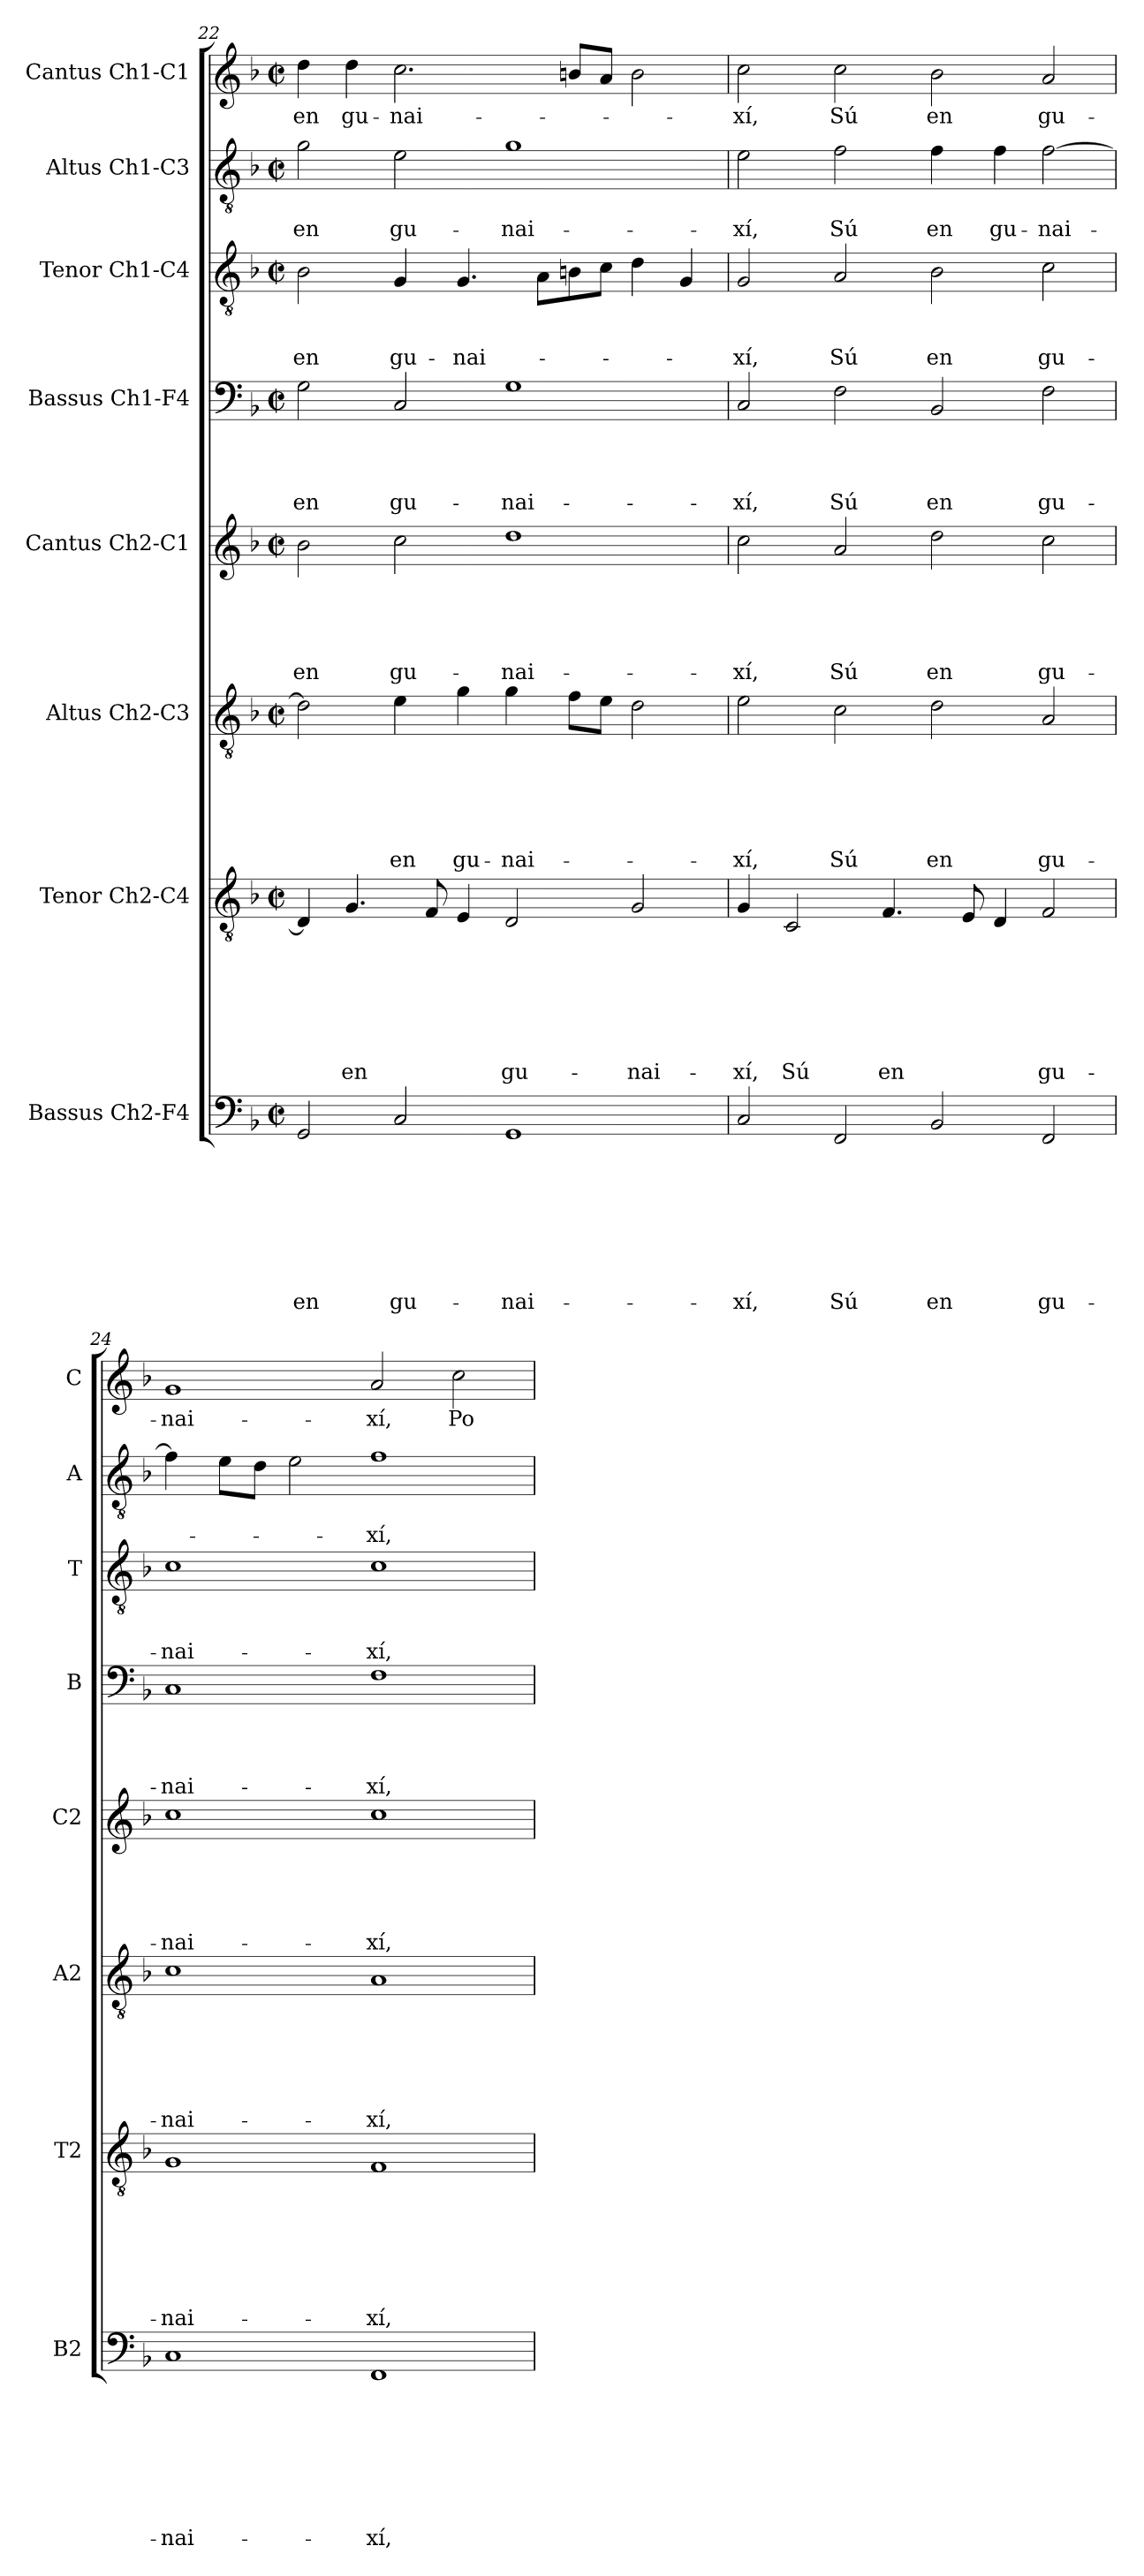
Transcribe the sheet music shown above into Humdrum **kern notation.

**kern	**text	**text	**text	**text	**text	**text	**text	**text	**kern	**text	**text	**text	**text	**text	**text	**text	**kern	**text	**text	**text	**text	**text	**text	**kern	**text	**text	**text	**text	**text	**kern	**text	**text	**text	**text	**kern	**text	**text	**text	**kern	**text	**text	**kern	**text
*part8	*part8	*part8	*part8	*part8	*part8	*part8	*part8	*part8	*part7	*part7	*part7	*part7	*part7	*part7	*part7	*part7	*part6	*part6	*part6	*part6	*part6	*part6	*part6	*part5	*part5	*part5	*part5	*part5	*part5	*part4	*part4	*part4	*part4	*part4	*part3	*part3	*part3	*part3	*part2	*part2	*part2	*part1	*part1
*staff8	*staff8	*staff8	*staff8	*staff8	*staff8	*staff8	*staff8	*staff8	*staff7	*staff7	*staff7	*staff7	*staff7	*staff7	*staff7	*staff7	*staff6	*staff6	*staff6	*staff6	*staff6	*staff6	*staff6	*staff5	*staff5	*staff5	*staff5	*staff5	*staff5	*staff4	*staff4	*staff4	*staff4	*staff4	*staff3	*staff3	*staff3	*staff3	*staff2	*staff2	*staff2	*staff1	*staff1
*I"Bassus Ch2-F4	*	*	*	*	*	*	*	*	*I"Tenor Ch2-C4	*	*	*	*	*	*	*	*I"Altus Ch2-C3	*	*	*	*	*	*	*I"Cantus Ch2-C1	*	*	*	*	*	*I"Bassus Ch1-F4	*	*	*	*	*I"Tenor Ch1-C4	*	*	*	*I"Altus Ch1-C3	*	*	*I"Cantus Ch1-C1	*
*I'B2	*	*	*	*	*	*	*	*	*I'T2	*	*	*	*	*	*	*	*I'A2	*	*	*	*	*	*	*I'C2	*	*	*	*	*	*I'B	*	*	*	*	*I'T	*	*	*	*I'A	*	*	*I'C	*
!!LO:PB:g=z
*clefF4	*	*	*	*	*	*	*	*	*clefGv2	*	*	*	*	*	*	*	*clefGv2	*	*	*	*	*	*	*clefG2	*	*	*	*	*	*clefF4	*	*	*	*	*clefGv2	*	*	*	*clefGv2	*	*	*clefG2	*
*k[b-]	*	*	*	*	*	*	*	*	*k[b-]	*	*	*	*	*	*	*	*k[b-]	*	*	*	*	*	*	*k[b-]	*	*	*	*	*	*k[b-]	*	*	*	*	*k[b-]	*	*	*	*k[b-]	*	*	*k[b-]	*
*F:	*	*	*	*	*	*	*	*	*F:	*	*	*	*	*	*	*	*F:	*	*	*	*	*	*	*F:	*	*	*	*	*	*F:	*	*	*	*	*F:	*	*	*	*F:	*	*	*F:	*
*M2/2	*	*	*	*	*	*	*	*	*M2/2	*	*	*	*	*	*	*	*M2/2	*	*	*	*	*	*	*M2/2	*	*	*	*	*	*M2/2	*	*	*	*	*M2/2	*	*	*	*M2/2	*	*	*M2/2	*
*met(c|)	*	*	*	*	*	*	*	*	*met(c|)	*	*	*	*	*	*	*	*met(c|)	*	*	*	*	*	*	*met(c|)	*	*	*	*	*	*met(c|)	*	*	*	*	*met(c|)	*	*	*	*met(c|)	*	*	*met(c|)	*
=22	=22	=22	=22	=22	=22	=22	=22	=22	=22	=22	=22	=22	=22	=22	=22	=22	=22	=22	=22	=22	=22	=22	=22	=22	=22	=22	=22	=22	=22	=22	=22	=22	=22	=22	=22	=22	=22	=22	=22	=22	=22	=22	=22
!	!	!	!	!	!	!	!	!LO:LY:b	!	!	!	!	!	!	!	!	!	!	!	!	!	!	!	!	!	!	!	!	!LO:LY:b	!	!	!	!	!LO:LY:b	!	!	!	!LO:LY:b	!	!	!LO:LY:b	!	!LO:LY:b
2GG/	.	.	.	.	.	.	.	en	4D/]	.	.	.	.	.	.	.	2d\]	.	.	.	.	.	.	2b-\	.	.	.	.	en	2G\	.	.	.	en	2B-\	.	.	en	2g\	.	en	4dd\	en
!	!	!	!	!	!	!	!	!	!	!	!	!	!	!	!	!LO:LY:b	!	!	!	!	!	!	!	!	!	!	!	!	!	!	!	!	!	!	!	!	!	!	!	!	!	!	!LO:LY:b
.	.	.	.	.	.	.	.	.	4.G/	.	.	.	.	.	.	en	.	.	.	.	.	.	.	.	.	.	.	.	.	.	.	.	.	.	.	.	.	.	.	.	.	4dd\	gu-
!	!	!	!	!	!	!	!	!LO:LY:b	!	!	!	!	!	!	!	!	!	!	!	!	!	!	!LO:LY:b	!	!	!	!	!	!LO:LY:b	!	!	!	!	!LO:LY:b	!	!	!	!LO:LY:b	!	!	!LO:LY:b	!	!LO:LY:b
2C/	.	.	.	.	.	.	.	gu-	.	.	.	.	.	.	.	.	4e\	.	.	.	.	.	en	2cc\	.	.	.	.	gu-	2C/	.	.	.	gu-	4G/	.	.	gu-	2e\	.	gu-	2.cc\	-nai-
.	.	.	.	.	.	.	.	.	8F/	.	.	.	.	.	.	.	.	.	.	.	.	.	.	.	.	.	.	.	.	.	.	.	.	.	.	.	.	.	.	.	.	.	.
!	!	!	!	!	!	!	!	!	!	!	!	!	!	!	!	!	!	!	!	!	!	!	!LO:LY:b	!	!	!	!	!	!	!	!	!	!	!	!	!	!	!LO:LY:b	!	!	!	!	!
.	.	.	.	.	.	.	.	.	4E/	.	.	.	.	.	.	.	4g\	.	.	.	.	.	gu-	.	.	.	.	.	.	.	.	.	.	.	4.G/	.	.	-nai-	.	.	.	.	.
!	!	!	!	!	!	!	!	!LO:LY:b	!	!	!	!	!	!	!	!LO:LY:b	!	!	!	!	!	!	!LO:LY:b	!	!	!	!	!	!LO:LY:b	!	!	!	!	!LO:LY:b	!	!	!	!	!	!	!LO:LY:b	!	!
1GG	.	.	.	.	.	.	.	-nai-	2D/	.	.	.	.	.	.	gu-	4g\	.	.	.	.	.	-nai-	1dd	.	.	.	.	-nai-	1G	.	.	.	-nai-	.	.	.	.	1g	.	-nai-	.	.
.	.	.	.	.	.	.	.	.	.	.	.	.	.	.	.	.	.	.	.	.	.	.	.	.	.	.	.	.	.	.	.	.	.	.	8A\L	.	.	.	.	.	.	.	.
.	.	.	.	.	.	.	.	.	.	.	.	.	.	.	.	.	8f\L	.	.	.	.	.	.	.	.	.	.	.	.	.	.	.	.	.	8Bn\	.	.	.	.	.	.	8bn/L	.
.	.	.	.	.	.	.	.	.	.	.	.	.	.	.	.	.	8e\J	.	.	.	.	.	.	.	.	.	.	.	.	.	.	.	.	.	8c\J	.	.	.	.	.	.	8a/J	.
!	!	!	!	!	!	!	!	!	!	!	!	!	!	!	!	!LO:LY:b	!	!	!	!	!	!	!	!	!	!	!	!	!	!	!	!	!	!	!	!	!	!	!	!	!	!	!
.	.	.	.	.	.	.	.	.	2G/	.	.	.	.	.	.	-nai-	2d\	.	.	.	.	.	.	.	.	.	.	.	.	.	.	.	.	.	4d\	.	.	.	.	.	.	2b\	.
.	.	.	.	.	.	.	.	.	.	.	.	.	.	.	.	.	.	.	.	.	.	.	.	.	.	.	.	.	.	.	.	.	.	.	4G/	.	.	.	.	.	.	.	.
=23	=23	=23	=23	=23	=23	=23	=23	=23	=23	=23	=23	=23	=23	=23	=23	=23	=23	=23	=23	=23	=23	=23	=23	=23	=23	=23	=23	=23	=23	=23	=23	=23	=23	=23	=23	=23	=23	=23	=23	=23	=23	=23	=23
!	!	!	!	!	!	!	!	!LO:LY:b	!	!	!	!	!	!	!	!LO:LY:b	!	!	!	!	!	!	!LO:LY:b	!	!	!	!	!	!LO:LY:b	!	!	!	!	!LO:LY:b	!	!	!	!LO:LY:b	!	!	!LO:LY:b	!	!LO:LY:b
2C/	.	.	.	.	.	.	.	-xí,	4G/	.	.	.	.	.	.	-xí,	2e\	.	.	.	.	.	-xí,	2cc\	.	.	.	.	-xí,	2C/	.	.	.	-xí,	2G/	.	.	-xí,	2e\	.	-xí,	2cc\	-xí,
!	!	!	!	!	!	!	!	!	!	!	!	!	!	!	!	!LO:LY:b	!	!	!	!	!	!	!	!	!	!	!	!	!	!	!	!	!	!	!	!	!	!	!	!	!	!	!
.	.	.	.	.	.	.	.	.	2C/	.	.	.	.	.	.	Sú	.	.	.	.	.	.	.	.	.	.	.	.	.	.	.	.	.	.	.	.	.	.	.	.	.	.	.
!	!	!	!	!	!	!	!	!LO:LY:b	!	!	!	!	!	!	!	!	!	!	!	!	!	!	!LO:LY:b	!	!	!	!	!	!LO:LY:b	!	!	!	!	!LO:LY:b	!	!	!	!LO:LY:b	!	!	!LO:LY:b	!	!LO:LY:b
2FF/	.	.	.	.	.	.	.	Sú	.	.	.	.	.	.	.	.	2c\	.	.	.	.	.	Sú	2a/	.	.	.	.	Sú	2F\	.	.	.	Sú	2A/	.	.	Sú	2f\	.	Sú	2cc\	Sú
!	!	!	!	!	!	!	!	!	!	!	!	!	!	!	!	!LO:LY:b	!	!	!	!	!	!	!	!	!	!	!	!	!	!	!	!	!	!	!	!	!	!	!	!	!	!	!
.	.	.	.	.	.	.	.	.	4.F/	.	.	.	.	.	.	en	.	.	.	.	.	.	.	.	.	.	.	.	.	.	.	.	.	.	.	.	.	.	.	.	.	.	.
!	!	!	!	!	!	!	!	!LO:LY:b	!	!	!	!	!	!	!	!	!	!	!	!	!	!	!LO:LY:b	!	!	!	!	!	!LO:LY:b	!	!	!	!	!LO:LY:b	!	!	!	!LO:LY:b	!	!	!LO:LY:b	!	!LO:LY:b
2BB-/	.	.	.	.	.	.	.	en	.	.	.	.	.	.	.	.	2d\	.	.	.	.	.	en	2dd\	.	.	.	.	en	2BB-/	.	.	.	en	2B-\	.	.	en	4f\	.	en	2b-\	en
.	.	.	.	.	.	.	.	.	8E/	.	.	.	.	.	.	.	.	.	.	.	.	.	.	.	.	.	.	.	.	.	.	.	.	.	.	.	.	.	.	.	.	.	.
!	!	!	!	!	!	!	!	!	!	!	!	!	!	!	!	!	!	!	!	!	!	!	!	!	!	!	!	!	!	!	!	!	!	!	!	!	!	!	!	!	!LO:LY:b	!	!
.	.	.	.	.	.	.	.	.	4D/	.	.	.	.	.	.	.	.	.	.	.	.	.	.	.	.	.	.	.	.	.	.	.	.	.	.	.	.	.	4f\	.	gu-	.	.
!	!	!	!	!	!	!	!	!LO:LY:b	!	!	!	!	!	!	!	!LO:LY:b	!	!	!	!	!	!	!LO:LY:b	!	!	!	!	!	!LO:LY:b	!	!	!	!	!LO:LY:b	!	!	!	!LO:LY:b	!	!	!LO:LY:b	!	!LO:LY:b
2FF/	.	.	.	.	.	.	.	gu-	2F/	.	.	.	.	.	.	gu-	2A/	.	.	.	.	.	gu-	2cc\	.	.	.	.	gu-	2F\	.	.	.	gu-	2c\	.	.	gu-	[2f\	.	-nai-	2a/	gu-
=24	=24	=24	=24	=24	=24	=24	=24	=24	=24	=24	=24	=24	=24	=24	=24	=24	=24	=24	=24	=24	=24	=24	=24	=24	=24	=24	=24	=24	=24	=24	=24	=24	=24	=24	=24	=24	=24	=24	=24	=24	=24	=24	=24
!	!	!	!	!	!	!	!	!LO:LY:b	!	!	!	!	!	!	!	!LO:LY:b	!	!	!	!	!	!	!LO:LY:b	!	!	!	!	!	!LO:LY:b	!	!	!	!	!LO:LY:b	!	!	!	!LO:LY:b	!	!	!	!	!LO:LY:b
1C	.	.	.	.	.	.	.	-nai-	1G	.	.	.	.	.	.	-nai-	1c	.	.	.	.	.	-nai-	1cc	.	.	.	.	-nai-	1C	.	.	.	-nai-	1c	.	.	-nai-	4f\]	.	.	1g	-nai-
.	.	.	.	.	.	.	.	.	.	.	.	.	.	.	.	.	.	.	.	.	.	.	.	.	.	.	.	.	.	.	.	.	.	.	.	.	.	.	8e\L	.	.	.	.
.	.	.	.	.	.	.	.	.	.	.	.	.	.	.	.	.	.	.	.	.	.	.	.	.	.	.	.	.	.	.	.	.	.	.	.	.	.	.	8d\J	.	.	.	.
.	.	.	.	.	.	.	.	.	.	.	.	.	.	.	.	.	.	.	.	.	.	.	.	.	.	.	.	.	.	.	.	.	.	.	.	.	.	.	2e\	.	.	.	.
!	!	!	!	!	!	!	!	!LO:LY:b	!	!	!	!	!	!	!	!LO:LY:b	!	!	!	!	!	!	!LO:LY:b	!	!	!	!	!	!LO:LY:b	!	!	!	!	!LO:LY:b	!	!	!	!LO:LY:b	!	!	!LO:LY:b	!	!LO:LY:b
1FF	.	.	.	.	.	.	.	-xí,	1F	.	.	.	.	.	.	-xí,	1A	.	.	.	.	.	-xí,	1cc	.	.	.	.	-xí,	1F	.	.	.	-xí,	1c	.	.	-xí,	1f	.	-xí,	2a/	-xí,
!	!	!	!	!	!	!	!	!	!	!	!	!	!	!	!	!	!	!	!	!	!	!	!	!	!	!	!	!	!	!	!	!	!	!	!	!	!	!	!	!	!	!	!LO:LY:b
.	.	.	.	.	.	.	.	.	.	.	.	.	.	.	.	.	.	.	.	.	.	.	.	.	.	.	.	.	.	.	.	.	.	.	.	.	.	.	.	.	.	2cc\	Po-
=	=	=	=	=	=	=	=	=	=	=	=	=	=	=	=	=	=	=	=	=	=	=	=	=	=	=	=	=	=	=	=	=	=	=	=	=	=	=	=	=	=	=	=
*-	*-	*-	*-	*-	*-	*-	*-	*-	*-	*-	*-	*-	*-	*-	*-	*-	*-	*-	*-	*-	*-	*-	*-	*-	*-	*-	*-	*-	*-	*-	*-	*-	*-	*-	*-	*-	*-	*-	*-	*-	*-	*-	*-
